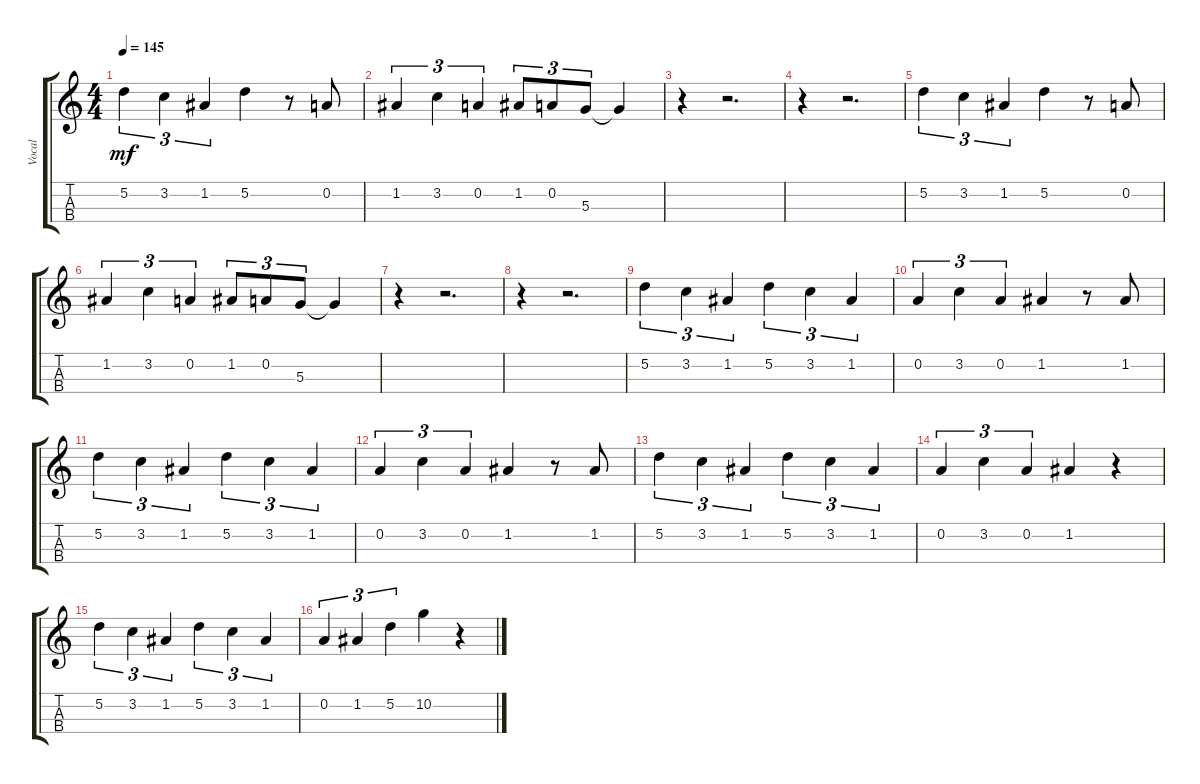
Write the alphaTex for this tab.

\track ("Vocal" "Vocal") {instrument violin}
\staff {score tabs}
\tuning (E5 A4 D4 G3) {hide}
\ts (4 4)
\tempo 145
\clef g2
\ks c
5.2.4{tu (3 2) dy mf} 3.2.4{tu (3 2)} 1.2.4{tu (3 2)} 5.2.4 r.8 0.2.8 |
1.2.4{tu (3 2)} 3.2.4{tu (3 2)} 0.2.4{tu (3 2)} 1.2.8{tu (3 2)} 0.2.8{tu (3 2)} 5.3.8{tu (3 2)} 5.3{t}.4 |
r.4 r.2{d} |
r.4 r.2{d} |
5.2.4{tu (3 2)} 3.2.4{tu (3 2)} 1.2.4{tu (3 2)} 5.2.4 r.8 0.2.8 |
1.2.4{tu (3 2)} 3.2.4{tu (3 2)} 0.2.4{tu (3 2)} 1.2.8{tu (3 2)} 0.2.8{tu (3 2)} 5.3.8{tu (3 2)} 5.3{t}.4 |
r.4 r.2{d} |
r.4 r.2{d} |
5.2.4{tu (3 2)} 3.2.4{tu (3 2)} 1.2.4{tu (3 2)} 5.2.4{tu (3 2)} 3.2.4{tu (3 2)} 1.2.4{tu (3 2)} |
0.2.4{tu (3 2)} 3.2.4{tu (3 2)} 0.2.4{tu (3 2)} 1.2.4 r.8 1.2.8 |
5.2.4{tu (3 2)} 3.2.4{tu (3 2)} 1.2.4{tu (3 2)} 5.2.4{tu (3 2)} 3.2.4{tu (3 2)} 1.2.4{tu (3 2)} |
0.2.4{tu (3 2)} 3.2.4{tu (3 2)} 0.2.4{tu (3 2)} 1.2.4 r.8 1.2.8 |
5.2.4{tu (3 2)} 3.2.4{tu (3 2)} 1.2.4{tu (3 2)} 5.2.4{tu (3 2)} 3.2.4{tu (3 2)} 1.2.4{tu (3 2)} |
0.2.4{tu (3 2)} 3.2.4{tu (3 2)} 0.2.4{tu (3 2)} 1.2.4 r.4 |
5.2.4{tu (3 2)} 3.2.4{tu (3 2)} 1.2.4{tu (3 2)} 5.2.4{tu (3 2)} 3.2.4{tu (3 2)} 1.2.4{tu (3 2)} |
0.2.4{tu (3 2)} 1.2.4{tu (3 2)} 5.2.4{tu (3 2)} 10.2.4 r.4
